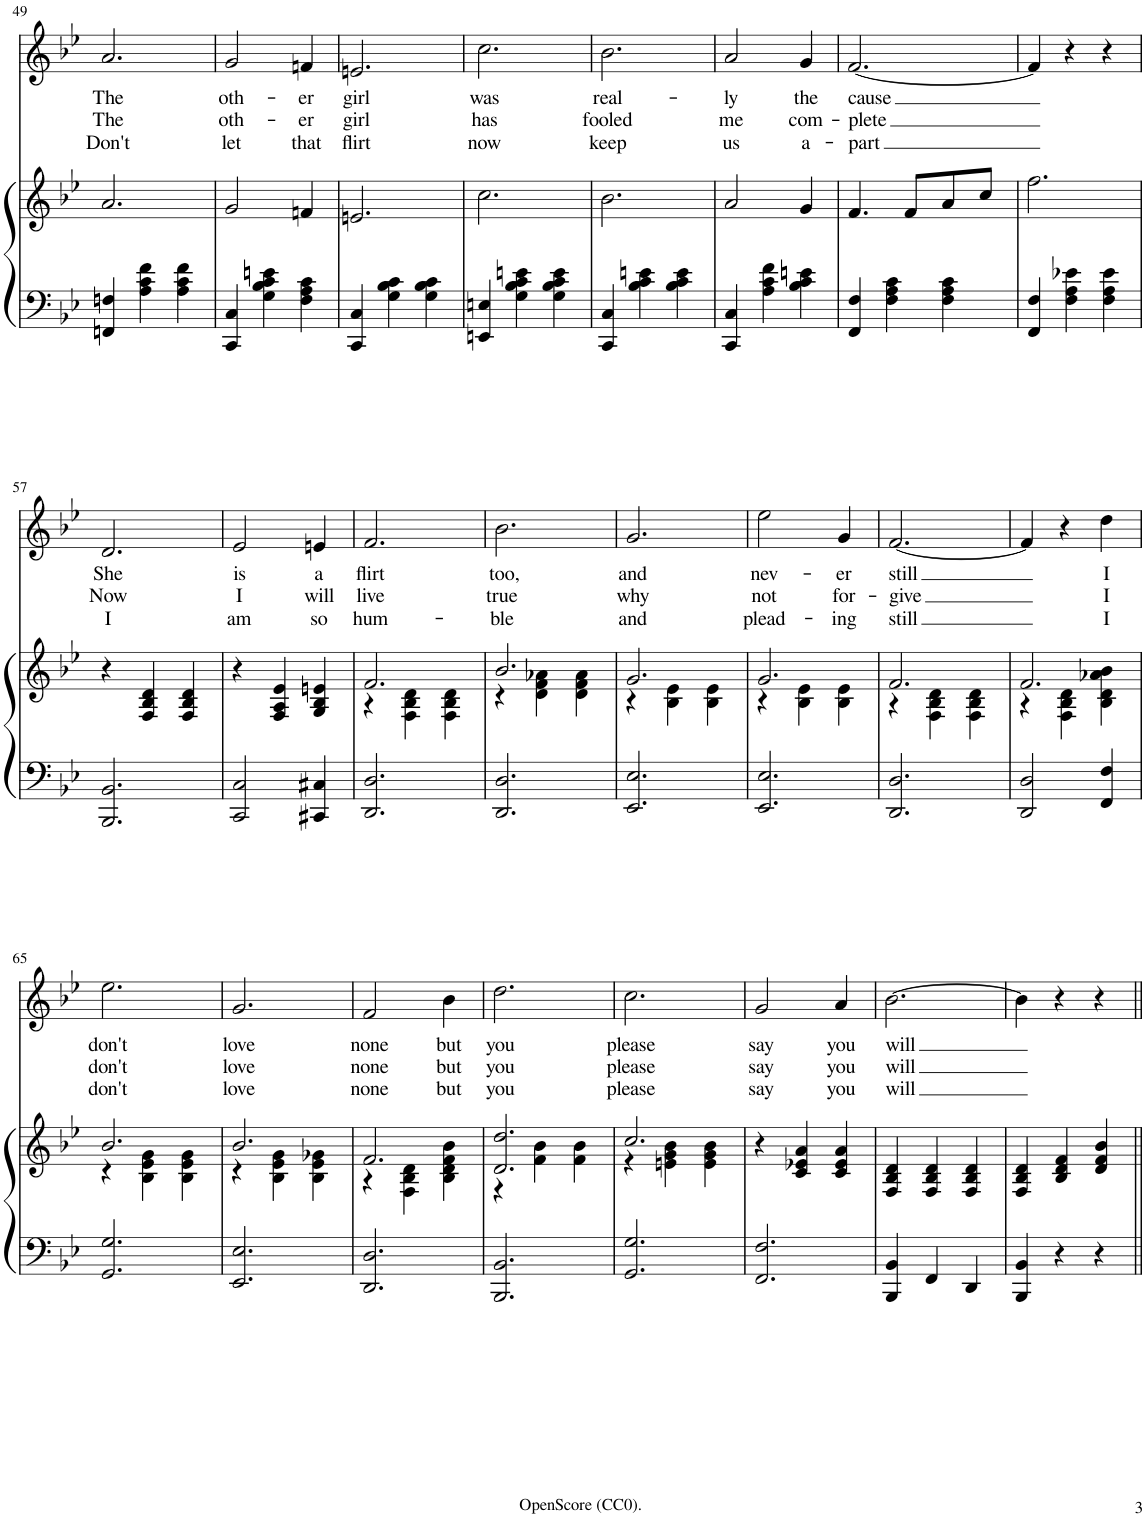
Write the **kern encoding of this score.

**kern	**kern	**kern	**text	**text	**text
*part2	*part2	*part1	*part1	*part1	*part1
*staff3	*staff2	*staff1	*staff1	*staff1	*staff1
*I"Piano	*	*I"Voice	*	*	*
*I'Pno	*	*	*	*	*
!!LO:PB:g=z
*clefF4	*clefG2	*clefG2	*	*	*
*k[b-e-]	*k[b-e-]	*k[b-e-]	*	*	*
*M3/4	*M3/4	*M3/4	*	*	*
=49	=49	=49	=49	=49	=49
!	!	!	!LO:LY:b	!LO:LY:b	!LO:LY:b
4FFn/ 4Fn/	2.a/	2.a/	The	The	Don't
4A\ 4c\ 4f\	.	.	.	.	.
4A\ 4c\ 4f\	.	.	.	.	.
=50	=50	=50	=50	=50	=50
!	!	!	!LO:LY:b	!LO:LY:b	!LO:LY:b
4CC/ 4C/	2g/	2g/	oth-	oth-	let
4G\ 4B-\ 4c\ 4en\	.	.	.	.	.
!	!	!	!LO:LY:b	!LO:LY:b	!LO:LY:b
4F\ 4A\ 4c\	4fn/	4fn/	-er	-er	that
=51	=51	=51	=51	=51	=51
!	!	!	!LO:LY:b	!LO:LY:b	!LO:LY:b
4CC/ 4C/	2.en/	2.en/	girl	girl	flirt
4G\ 4B-\ 4c\	.	.	.	.	.
4G\ 4B-\ 4c\	.	.	.	.	.
=52	=52	=52	=52	=52	=52
!	!	!	!LO:LY:b	!LO:LY:b	!LO:LY:b
4EEn/ 4En/	2.cc\	2.cc\	was	has	now
4G\ 4B-\ 4c\ 4en\	.	.	.	.	.
4G\ 4B-\ 4c\ 4e\	.	.	.	.	.
=53	=53	=53	=53	=53	=53
!	!	!	!LO:LY:b	!LO:LY:b	!LO:LY:b
4CC/ 4C/	2.b-\	2.b-\	real-	fooled	keep
4B-\ 4c\ 4en\	.	.	.	.	.
4B-\ 4c\ 4e\	.	.	.	.	.
=54	=54	=54	=54	=54	=54
!	!	!	!LO:LY:b	!LO:LY:b	!LO:LY:b
4CC/ 4C/	2a/	2a/	-ly	me	us
4A\ 4c\ 4f\	.	.	.	.	.
!	!	!	!LO:LY:b	!LO:LY:b	!LO:LY:b
4B-\ 4c\ 4en\	4g/	4g/	the	com-	a-
=55	=55	=55	=55	=55	=55
!	!	!	!LO:LY:b	!LO:LY:b	!LO:LY:b
4FF/ 4F/	4.f/	[2.f/	cause	-plete	-part
4F\ 4A\ 4c\	.	.	.	.	.
.	8f/L	.	.	.	.
4F\ 4A\ 4c\	8a/	.	.	.	.
.	8cc/J	.	.	.	.
=56	=56	=56	=56	=56	=56
4FF/ 4F/	2.ff\	4f/]	.	.	.
4F\ 4A\ 4e-X\	.	4r	.	.	.
4F\ 4A\ 4e-\	.	4r	.	.	.
!!LO:LB:g=z
=57	=57	=57	=57	=57	=57
!	!	!	!LO:LY:b	!LO:LY:b	!LO:LY:b
2.BBB-/ 2.BB-/	4r	2.d/	She	Now	I
.	4F/ 4B-/ 4d/	.	.	.	.
.	4F/ 4B-/ 4d/	.	.	.	.
=58	=58	=58	=58	=58	=58
!	!	!	!LO:LY:b	!LO:LY:b	!LO:LY:b
2CC/ 2C/	4r	2e-/	is	I	am
.	4F/ 4A/ 4e-/	.	.	.	.
!	!	!	!LO:LY:b	!LO:LY:b	!LO:LY:b
4CC#X/ 4C#X/	4G/ 4B-/ 4en/	4en/	a	will	so
=59	=59	=59	=59	=59	=59
*	*^	*	*	*	*
!	!	!	!	!LO:LY:b	!LO:LY:b	!LO:LY:b
2.DD/ 2.D/	2.f/	4r	2.f/	flirt	live	hum-
.	.	4F\ 4B-\ 4d\	.	.	.	.
.	.	4F\ 4B-\ 4d\	.	.	.	.
=60	=60	=60	=60	=60	=60	=60
!	!	!	!	!LO:LY:b	!LO:LY:b	!LO:LY:b
2.DD/ 2.D/	2.b-/	4r	2.b-\	too,	true	-ble
.	.	4d\ 4f\ 4a-X\	.	.	.	.
.	.	4d\ 4f\ 4a-\	.	.	.	.
=61	=61	=61	=61	=61	=61	=61
!	!	!	!	!LO:LY:b	!LO:LY:b	!LO:LY:b
2.EE-/ 2.E-/	2.g/	4r	2.g/	and	why	and
.	.	4B-\ 4e-\	.	.	.	.
.	.	4B-\ 4e-\	.	.	.	.
=62	=62	=62	=62	=62	=62	=62
!	!	!	!	!LO:LY:b	!LO:LY:b	!LO:LY:b
2.EE-/ 2.E-/	2.g/	4r	2ee-\	nev-	not	plead-
.	.	4B-\ 4e-\	.	.	.	.
!	!	!	!	!LO:LY:b	!LO:LY:b	!LO:LY:b
.	.	4B-\ 4e-\	4g/	-er	for-	-ing
=63	=63	=63	=63	=63	=63	=63
!	!	!	!	!LO:LY:b	!LO:LY:b	!LO:LY:b
2.DD/ 2.D/	2.f/	4r	[2.f/	still	-give	still
.	.	4F\ 4B-\ 4d\	.	.	.	.
.	.	4F\ 4B-\ 4d\	.	.	.	.
=64	=64	=64	=64	=64	=64	=64
2DD/ 2D/	2.f/	4r	4f/]	.	.	.
.	.	4F\ 4B-\ 4d\	4r	.	.	.
!	!	!	!	!LO:LY:b	!LO:LY:b	!LO:LY:b
4FF/ 4F/	.	4B-\ 4d\ 4a-X\ 4b-\	4dd\	I	I	I
!!LO:LB:g=z
=65	=65	=65	=65	=65	=65	=65
!	!	!	!	!LO:LY:b	!LO:LY:b	!LO:LY:b
2.GG/ 2.G/	2.b-/	4r	2.ee-\	don't	don't	don't
.	.	4B-\ 4e-\ 4g\	.	.	.	.
.	.	4B-\ 4e-\ 4g\	.	.	.	.
=66	=66	=66	=66	=66	=66	=66
!	!	!	!	!LO:LY:b	!LO:LY:b	!LO:LY:b
2.EE-/ 2.E-/	2.b-/	4r	2.g/	love	love	love
.	.	4B-\ 4e-\ 4g\	.	.	.	.
.	.	4B-\ 4e-\ 4g-X\	.	.	.	.
=67	=67	=67	=67	=67	=67	=67
!	!	!	!	!LO:LY:b	!LO:LY:b	!LO:LY:b
2.DD/ 2.D/	2.f/	4r	2f/	none	none	none
.	.	4F\ 4B-\ 4d\	.	.	.	.
!	!	!	!	!LO:LY:b	!LO:LY:b	!LO:LY:b
.	.	4B-\ 4d\ 4f\ 4b-\	4b-\	but	but	but
=68	=68	=68	=68	=68	=68	=68
!	!	!	!	!LO:LY:b	!LO:LY:b	!LO:LY:b
2.BBB-/ 2.BB-/	2.d/ 2.dd/	4r	2.dd\	you	you	you
.	.	4f\ 4b-\	.	.	.	.
.	.	4f\ 4b-\	.	.	.	.
=69	=69	=69	=69	=69	=69	=69
!	!	!	!	!LO:LY:b	!LO:LY:b	!LO:LY:b
2.GG/ 2.G/	2.cc/	4r	2.cc\	please	please	please
.	.	4en\ 4g\ 4b-\	.	.	.	.
.	.	4e\ 4g\ 4b-\	.	.	.	.
=70	=70	=70	=70	=70	=70	=70
!	!	!	!	!LO:LY:b	!LO:LY:b	!LO:LY:b
*	*v	*v	*	*	*	*
2.FF/ 2.F/	4r	2g/	say	say	say
.	4c/ 4e-X/ 4a/	.	.	.	.
!	!	!	!LO:LY:b	!LO:LY:b	!LO:LY:b
.	4c/ 4e-/ 4a/	4a/	you	you	you
=71	=71	=71	=71	=71	=71
!	!	!	!LO:LY:b	!LO:LY:b	!LO:LY:b
4BBB-/ 4BB-/	4F/ 4B-/ 4d/	[2.b-\	will	will	will
4FF/	4F/ 4B-/ 4d/	.	.	.	.
4DD/	4F/ 4B-/ 4d/	.	.	.	.
=72	=72	=72	=72	=72	=72
4BBB-/ 4BB-/	4F/ 4B-/ 4d/	4b-\]	.	.	.
4r	4B-/ 4d/ 4f/	4r	.	.	.
4r	4d/ 4f/ 4b-/	4r	.	.	.
=||	=||	=||	=||	=||	=||
*-	*-	*-	*-	*-	*-
